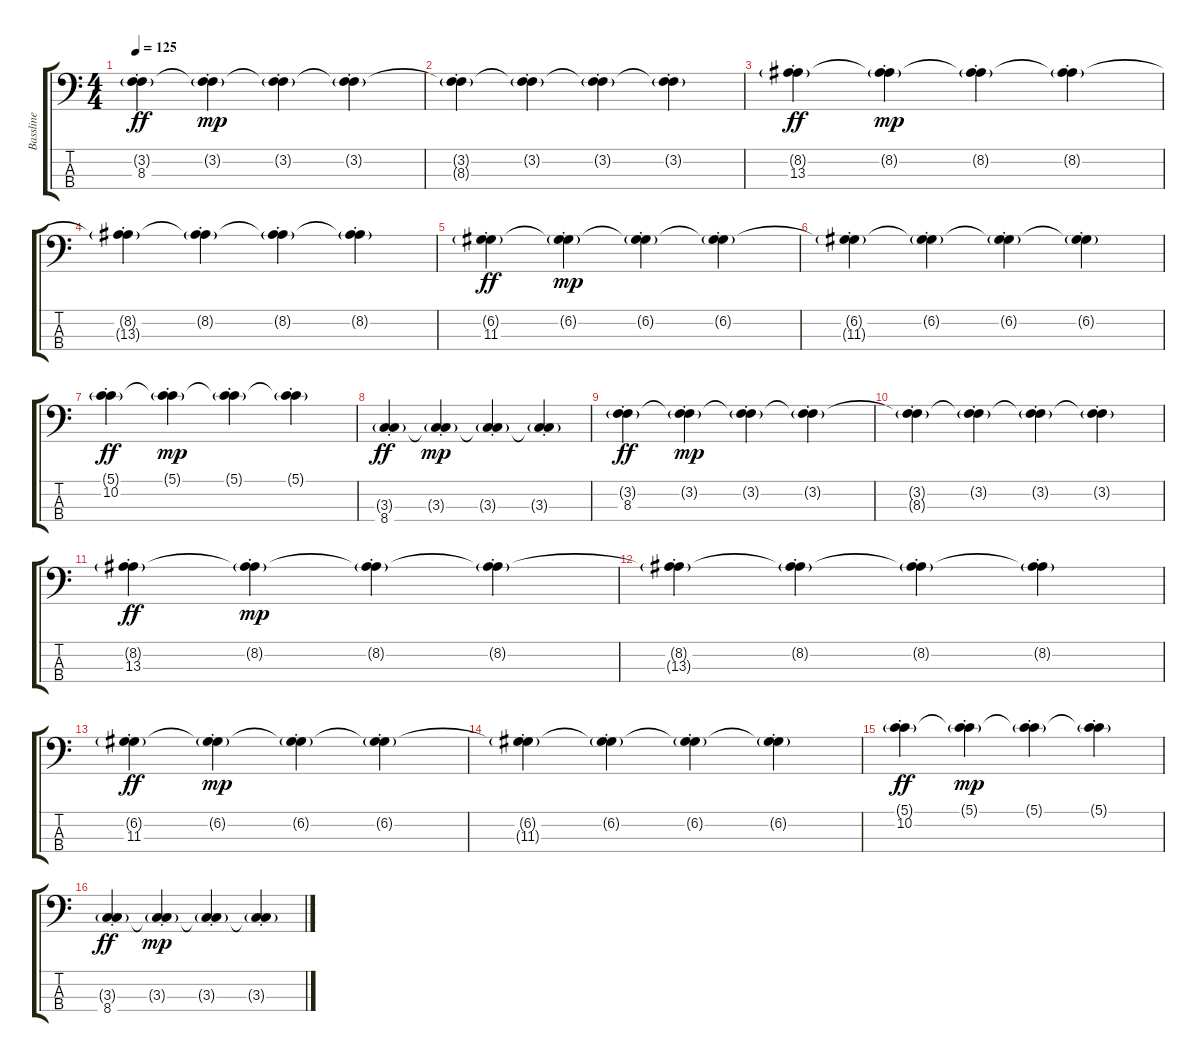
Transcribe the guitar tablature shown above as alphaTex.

\track ("Bassline" "Bassline") {instrument electricbassfinger}
\staff {score tabs}
\tuning (G2 D2 A1 E1) {hide}
\ts (4 4)
\tempo 125
\clef f4
\ks c
(3.2{g st} 8.3).4{dy ff} (3.2{g st} 8.3{t}).4{dy mp} (3.2{g st} 8.3{t}).4 (3.2{g st} 8.3{t}).4 |
(3.2{g st} 8.3{t}).4 (3.2{g st} 8.3{t}).4 (3.2{g st} 8.3{t}).4 (3.2{g st} 8.3{t}).4 |
(8.2{g st} 13.3).4{dy ff} (8.2{g st} 13.3{t}).4{dy mp} (8.2{g st} 13.3{t}).4 (8.2{g st} 13.3{t}).4 |
(8.2{g st} 13.3{t}).4 (8.2{g st} 13.3{t}).4 (8.2{g st} 13.3{t}).4 (8.2{g st} 13.3{t}).4 |
(6.2{g st} 11.3).4{dy ff} (6.2{g st} 11.3{t}).4{dy mp} (6.2{g st} 11.3{t}).4 (6.2{g st} 11.3{t}).4 |
(6.2{g st} 11.3{t}).4 (6.2{g st} 11.3{t}).4 (6.2{g st} 11.3{t}).4 (6.2{g st} 11.3{t}).4 |
(5.1{g st} 10.2).4{dy ff} (5.1{g st} 10.2{t}).4{dy mp} (5.1{g st} 10.2{t}).4 (5.1{g st} 10.2{t}).4 |
(3.3{g st} 8.4).4{dy ff} (3.3{g st} 8.4{t}).4{dy mp} (3.3{g st} 8.4{t}).4 (3.3{g st} 8.4{t}).4 |
(3.2{g st} 8.3).4{dy ff} (3.2{g st} 8.3{t}).4{dy mp} (3.2{g st} 8.3{t}).4 (3.2{g st} 8.3{t}).4 |
(3.2{g st} 8.3{t}).4 (3.2{g st} 8.3{t}).4 (3.2{g st} 8.3{t}).4 (3.2{g st} 8.3{t}).4 |
(8.2{g st} 13.3).4{dy ff} (8.2{g st} 13.3{t}).4{dy mp} (8.2{g st} 13.3{t}).4 (8.2{g st} 13.3{t}).4 |
(8.2{g st} 13.3{t}).4 (8.2{g st} 13.3{t}).4 (8.2{g st} 13.3{t}).4 (8.2{g st} 13.3{t}).4 |
(6.2{g st} 11.3).4{dy ff} (6.2{g st} 11.3{t}).4{dy mp} (6.2{g st} 11.3{t}).4 (6.2{g st} 11.3{t}).4 |
(6.2{g st} 11.3{t}).4 (6.2{g st} 11.3{t}).4 (6.2{g st} 11.3{t}).4 (6.2{g st} 11.3{t}).4 |
(5.1{g st} 10.2).4{dy ff} (5.1{g st} 10.2{t}).4{dy mp} (5.1{g st} 10.2{t}).4 (5.1{g st} 10.2{t}).4 |
(3.3{g st} 8.4).4{dy ff} (3.3{g st} 8.4{t}).4{dy mp} (3.3{g st} 8.4{t}).4 (3.3{g st} 8.4{t}).4
